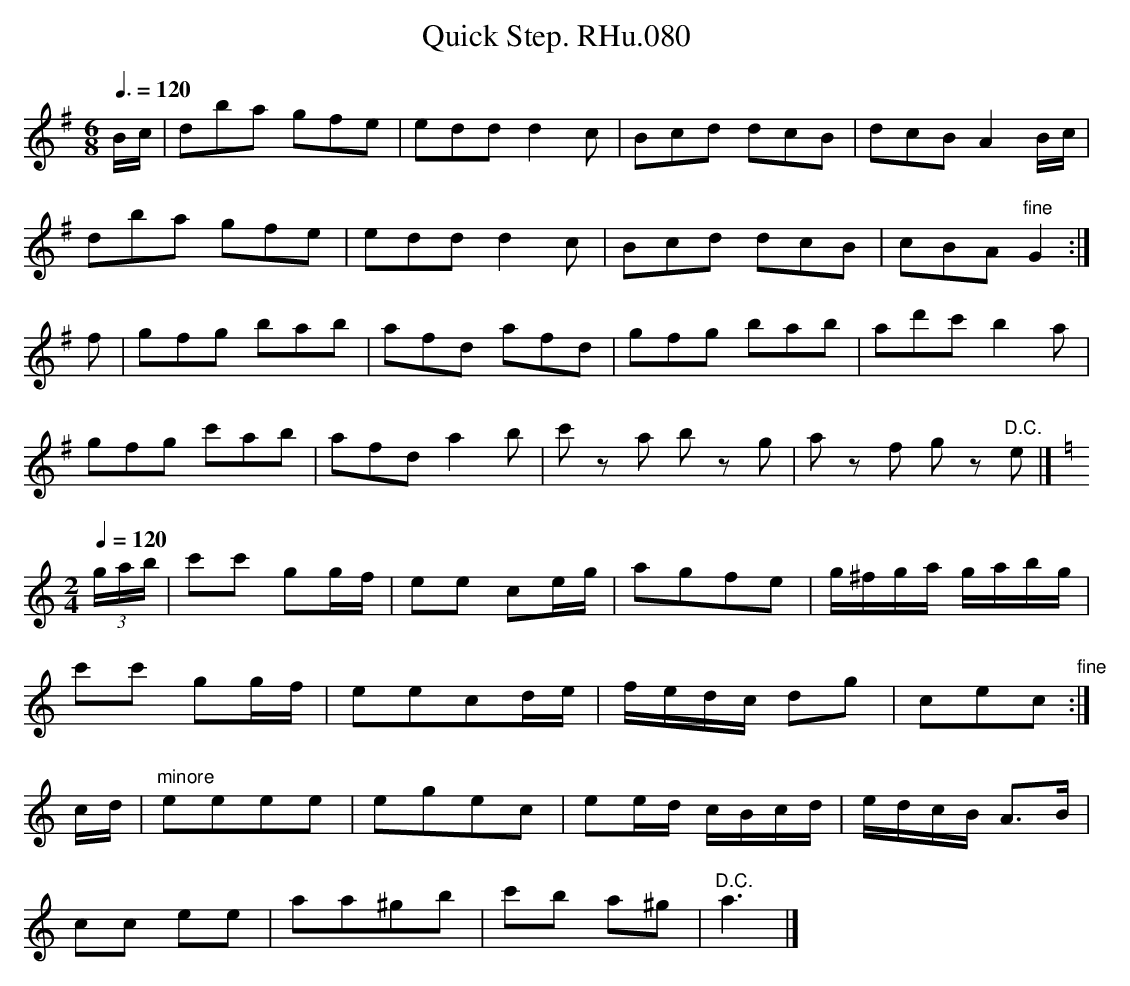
X:1
T:Quick Step. RHu.080
L:1/8
M:6/8
Q:3/8=120
K:G
B/c/|dba gfe|edd d2c|Bcd dcB|dcB A2B/c/|!
dba gfe|edd d2c|Bcd dcB| cBA "fine"G2:|!
f|gfg bab|afd afd|gfg bab|ad'c' b2a|!
gfg c'ab|afd a2b|c' za b zg|a zf g z"D.C."e|]!
M:2/4
K:C
Q:1/4=120
(3g/a/b/|c'c' gg/f/|ee ce/g/|agfe|g/^f/g/a/ g/a/b/g/|!
c'c' gg/f/|eecd/e/|f/e/d/c/ dg|cec"fine":|!
c/d/|"minore"eeee|egec|ee/d/ c/B/c/d/|e/d/c/B/ A>B|!
cc ee|aa^gb|c'b a^g|"D.C."a3|]
